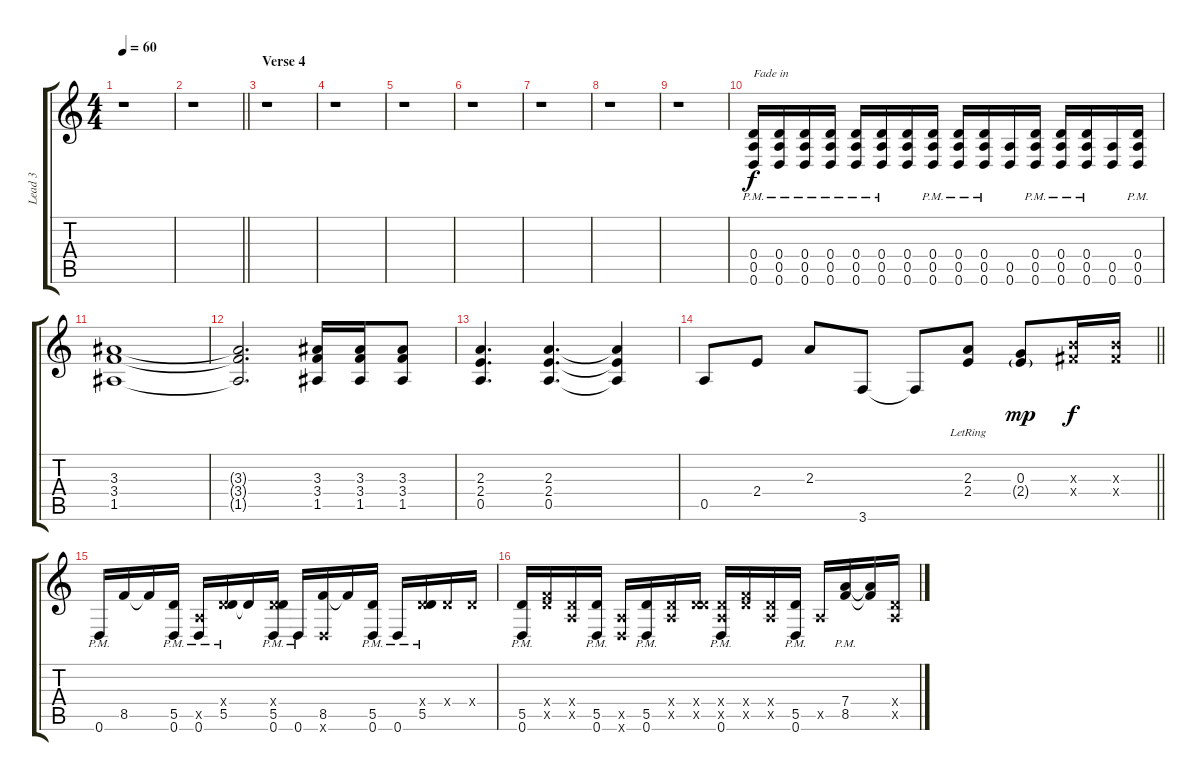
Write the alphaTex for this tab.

\track ("Lead 3" "Lead 3") {instrument overdrivenguitar}
\staff {score tabs}
\tuning (E4 B3 G3 D3 A2 D2) {hide}
\ts (4 4)
\tempo 60
\clef g2
\ks c
r.1{dy mp} |
\barLineRight lightlight
r.1 |
\section ("" "Verse 4")
r.1 |
r.1 |
r.1 |
r.1 |
r.1 |
r.1 |
r.1{volume 6} |
(0.4{pm} 0.5 0.6).16{txt "Fade in" dy f volume 12} (0.4{pm} 0.5 0.6).16 (0.4{pm} 0.5 0.6).16 (0.4{pm} 0.5 0.6).16 (0.4{pm} 0.5 0.6).16 (0.4{pm} 0.5 0.6).16 (0.4 0.5 0.6).16 (0.4{pm} 0.5 0.6).16 (0.4{pm} 0.5 0.6).16 (0.4{pm} 0.5 0.6).16 (0.5 0.6).16 (0.4{pm} 0.5 0.6).16 (0.4{pm} 0.5 0.6).16 (0.4{pm} 0.5 0.6).16 (0.5 0.6).16 (0.4{pm} 0.5 0.6).16 |
(3.3 3.4 1.5).1 |
(3.3{t} 3.4{t} 1.5{t}).2{d} (3.3 3.4 1.5).16 (3.3 3.4 1.5).16 (3.3 3.4 1.5).8 |
(2.3 2.4 0.5).4{d} (2.3 2.4 0.5).4{d} (2.3{t} 2.4{t} 0.5{t}).4 |
\barLineRight lightlight
0.5.8 2.4.8 2.3.8 3.6.8 3.6{t}.8 (2.3{lr} 2.4).8 (0.3 2.4{g}).8{dy mp} (4.3{x} 4.4{x}).16{dy f} (4.3{x} 4.4{x}).16 |
0.6{pm}.16 8.5.16 8.5{t}.16 (5.5 0.6{pm}).16 (0.5{x} 0.6{pm}).16 (0.4{x} 5.5{pm}).16 5.5{t}.16 (0.4{x} 5.5 0.6{pm}).16 0.6{pm}.16 (8.5 0.6{x}).16 8.5{t}.16 (5.5 0.6{pm}).16 0.6{pm}.16 (0.4{x} 5.5{pm}).16 0.4{x}.16 0.4{x}.16 |
(5.5 0.6{pm}).16 (0.4{x} 8.5{x}).16 (0.4{x} 0.5{x}).16 (5.5 0.6{pm}).16 (0.5{x} 0.6{x}).16 (5.5{pm} 0.6).16 (0.4{x} 0.5{x}).16 (0.4{x} 5.5{x}).16 (0.4{x} 0.5{x} 0.6{pm}).16 (0.4{x} 8.5{x}).16 (0.4{x} 0.5{x}).16 (5.5 0.6{pm}).16 0.5{x}.16 (7.4 8.5{pm}).16 (7.4{t} 8.5{t}).16 (0.4{x} 0.5{x}).16
